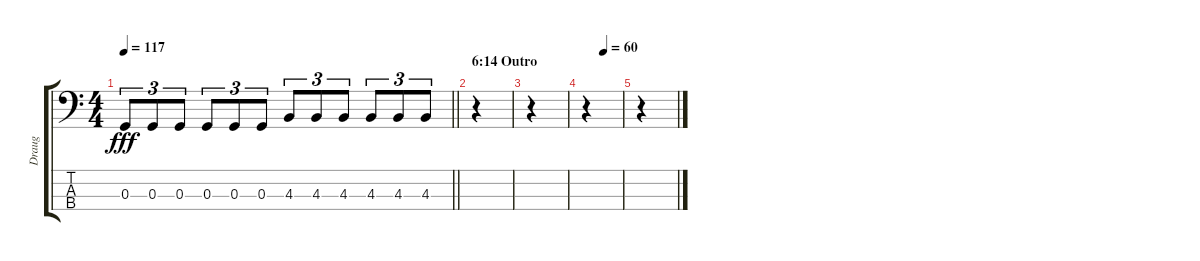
\track ("Draug" "Draug") {instrument synthbass2}
\staff {score tabs}
\tuning (F2 C2 G1 D1) {hide}
\ts (4 4)
\tempo 117
\clef f4
\barLineRight lightlight
\ks c
0.3.8{tu (3 2) dy fff} 0.3.8{tu (3 2)} 0.3.8{tu (3 2)} 0.3.8{tu (3 2)} 0.3.8{tu (3 2)} 0.3.8{tu (3 2)} 4.3.8{tu (3 2)} 4.3.8{tu (3 2)} 4.3.8{tu (3 2)} 4.3.8{tu (3 2)} 4.3.8{tu (3 2)} 4.3.8{tu (3 2)} |
\section ("" "6:14 Outro")
r.4 |
r.4 |
\tempo (60 0.5)
r.4 |
r.4
